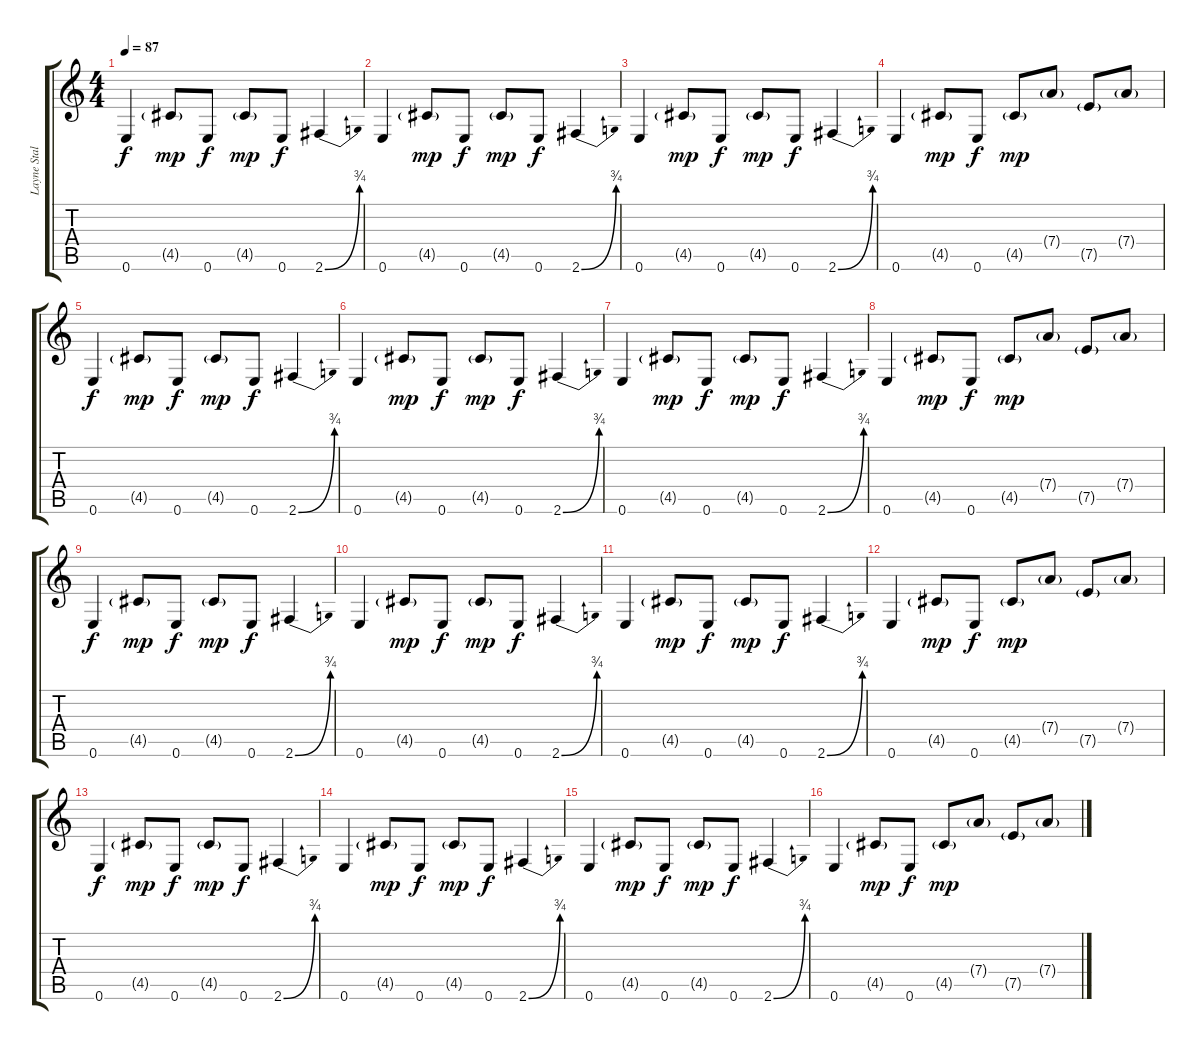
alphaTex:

\track ("Layne Staley" "Layne Stal") {instrument distortionguitar}
\staff {score tabs}
\tuning (E4 B3 G3 D3 A2 E2) {hide}
\ts (4 4)
\tempo 87
\clef g2
\ks c
0.6.4{dy f instrument distortionguitar} 4.5{g}.8{dy mp} 0.6.8{dy f} 4.5{g}.8{dy mp} 0.6.8{dy f} 2.6{be (bend 0 0 60 3)}.4 |
0.6.4 4.5{g}.8{dy mp} 0.6.8{dy f} 4.5{g}.8{dy mp} 0.6.8{dy f} 2.6{be (bend 0 0 60 3)}.4 |
0.6.4 4.5{g}.8{dy mp} 0.6.8{dy f} 4.5{g}.8{dy mp} 0.6.8{dy f} 2.6{be (bend 0 0 60 3)}.4 |
0.6.4 4.5{g}.8{dy mp} 0.6.8{dy f} 4.5{g}.8{dy mp} 7.4{g}.8 7.5{g}.8 7.4{g}.8 |
0.6.4{dy f} 4.5{g}.8{dy mp} 0.6.8{dy f} 4.5{g}.8{dy mp} 0.6.8{dy f} 2.6{be (bend 0 0 60 3)}.4 |
0.6.4 4.5{g}.8{dy mp} 0.6.8{dy f} 4.5{g}.8{dy mp} 0.6.8{dy f} 2.6{be (bend 0 0 60 3)}.4 |
0.6.4 4.5{g}.8{dy mp} 0.6.8{dy f} 4.5{g}.8{dy mp} 0.6.8{dy f} 2.6{be (bend 0 0 60 3)}.4 |
0.6.4 4.5{g}.8{dy mp} 0.6.8{dy f} 4.5{g}.8{dy mp} 7.4{g}.8 7.5{g}.8 7.4{g}.8 |
0.6.4{dy f} 4.5{g}.8{dy mp} 0.6.8{dy f} 4.5{g}.8{dy mp} 0.6.8{dy f} 2.6{be (bend 0 0 60 3)}.4 |
0.6.4 4.5{g}.8{dy mp} 0.6.8{dy f} 4.5{g}.8{dy mp} 0.6.8{dy f} 2.6{be (bend 0 0 60 3)}.4 |
0.6.4 4.5{g}.8{dy mp} 0.6.8{dy f} 4.5{g}.8{dy mp} 0.6.8{dy f} 2.6{be (bend 0 0 60 3)}.4 |
0.6.4 4.5{g}.8{dy mp} 0.6.8{dy f} 4.5{g}.8{dy mp} 7.4{g}.8 7.5{g}.8 7.4{g}.8 |
0.6.4{dy f} 4.5{g}.8{dy mp} 0.6.8{dy f} 4.5{g}.8{dy mp} 0.6.8{dy f} 2.6{be (bend 0 0 60 3)}.4 |
0.6.4 4.5{g}.8{dy mp} 0.6.8{dy f} 4.5{g}.8{dy mp} 0.6.8{dy f} 2.6{be (bend 0 0 60 3)}.4 |
0.6.4 4.5{g}.8{dy mp} 0.6.8{dy f} 4.5{g}.8{dy mp} 0.6.8{dy f} 2.6{be (bend 0 0 60 3)}.4 |
0.6.4 4.5{g}.8{dy mp} 0.6.8{dy f} 4.5{g}.8{dy mp} 7.4{g}.8 7.5{g}.8 7.4{g}.8
